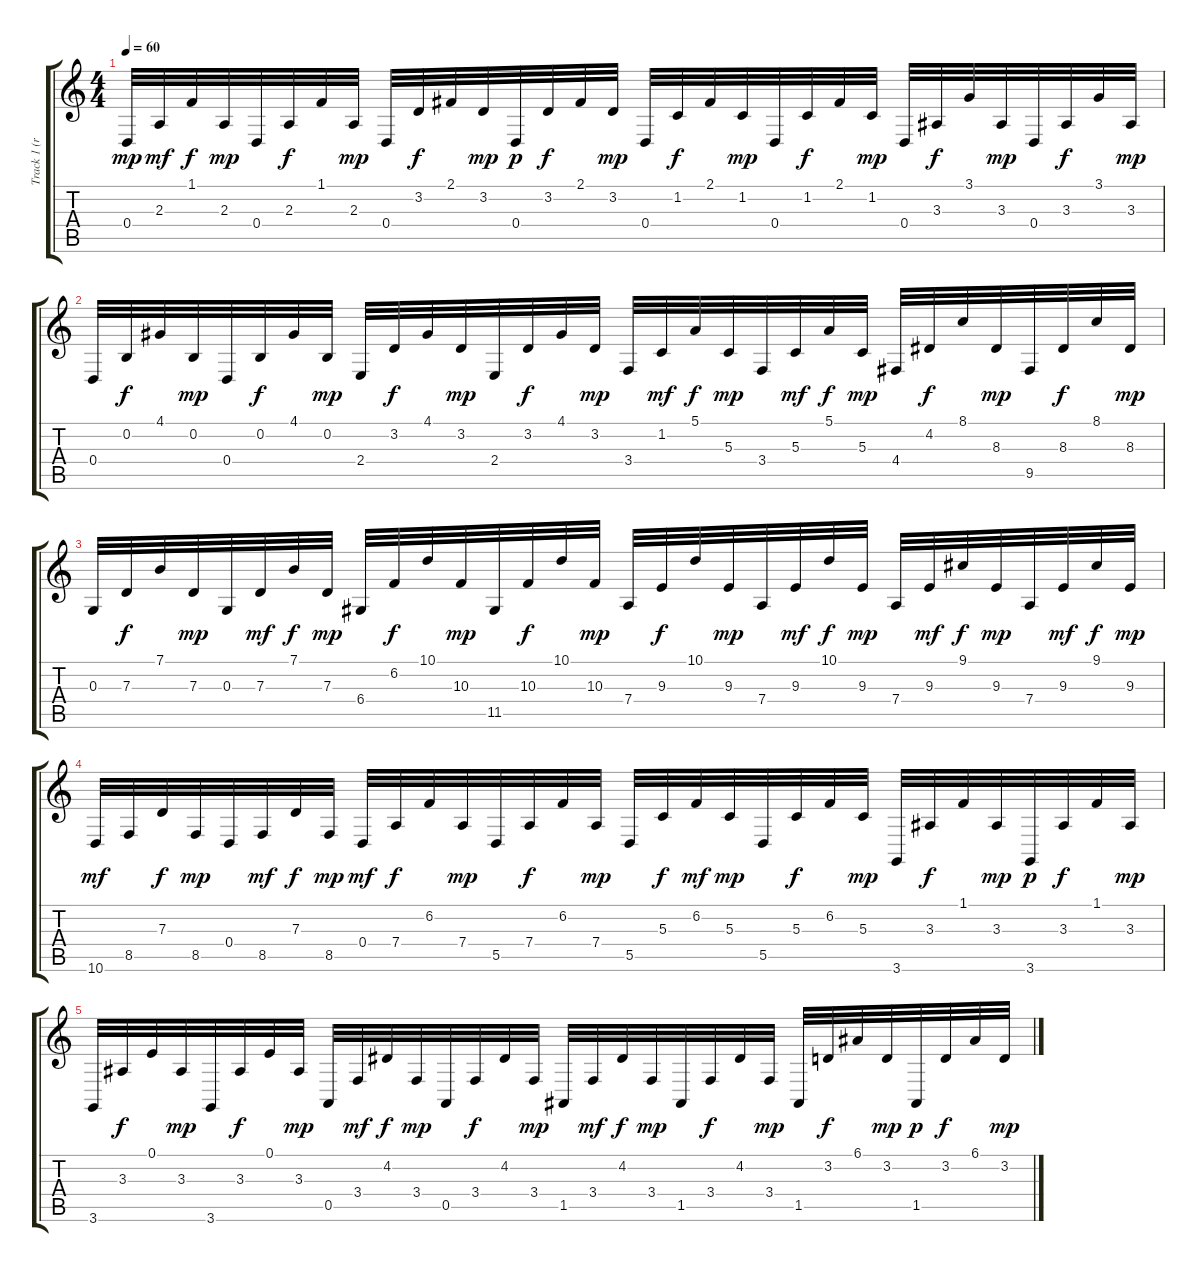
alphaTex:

\track ("Track 1 (read)" "Track 1 (r") {instrument violin}
\staff {score tabs}
\tuning (E4 B3 G3 D3 A2 E2) {hide}
\ts (4 4)
\tempo 60
\clef g2
\ks c
0.4.32{dy mp} 2.3.32{dy mf} 1.1.32{dy f} 2.3.32{dy mp} 0.4.32 2.3.32{dy f} 1.1.32 2.3.32{dy mp} 0.4.32 3.2.32{dy f} 2.1.32 3.2.32{dy mp} 0.4.32{dy p} 3.2.32{dy f} 2.1.32 3.2.32{dy mp} 0.4.32 1.2.32{dy f} 2.1.32 1.2.32{dy mp} 0.4.32 1.2.32{dy f} 2.1.32 1.2.32{dy mp} 0.4.32 3.3.32{dy f} 3.1.32 3.3.32{dy mp} 0.4.32 3.3.32{dy f} 3.1.32 3.3.32{dy mp} |
0.4.32 0.2.32{dy f} 4.1.32 0.2.32{dy mp} 0.4.32 0.2.32{dy f} 4.1.32 0.2.32{dy mp} 2.4.32 3.2.32{dy f} 4.1.32 3.2.32{dy mp} 2.4.32 3.2.32{dy f} 4.1.32 3.2.32{dy mp} 3.4.32 1.2.32{dy mf} 5.1.32{dy f} 5.3.32{dy mp} 3.4.32 5.3.32{dy mf} 5.1.32{dy f} 5.3.32{dy mp} 4.4.32 4.2.32{dy f} 8.1.32 8.3.32{dy mp} 9.5.32 8.3.32{dy f} 8.1.32 8.3.32{dy mp} |
0.3.32 7.3.32{dy f} 7.1.32 7.3.32{dy mp} 0.3.32 7.3.32{dy mf} 7.1.32{dy f} 7.3.32{dy mp} 6.4.32 6.2.32{dy f} 10.1.32 10.3.32{dy mp} 11.5.32 10.3.32{dy f} 10.1.32 10.3.32{dy mp} 7.4.32 9.3.32{dy f} 10.1.32 9.3.32{dy mp} 7.4.32 9.3.32{dy mf} 10.1.32{dy f} 9.3.32{dy mp} 7.4.32 9.3.32{dy mf} 9.1.32{dy f} 9.3.32{dy mp} 7.4.32 9.3.32{dy mf} 9.1.32{dy f} 9.3.32{dy mp} |
10.6.32{dy mf} 8.5.32 7.3.32{dy f} 8.5.32{dy mp} 0.4.32 8.5.32{dy mf} 7.3.32{dy f} 8.5.32{dy mp} 0.4.32{dy mf} 7.4.32{dy f} 6.2.32 7.4.32{dy mp} 5.5.32 7.4.32{dy f} 6.2.32 7.4.32{dy mp} 5.5.32 5.3.32{dy f} 6.2.32{dy mf} 5.3.32{dy mp} 5.5.32 5.3.32{dy f} 6.2.32 5.3.32{dy mp} 3.6.32 3.3.32{dy f} 1.1.32 3.3.32{dy mp} 3.6.32{dy p} 3.3.32{dy f} 1.1.32 3.3.32{dy mp} |
3.6.32 3.3.32{dy f} 0.1.32 3.3.32{dy mp} 3.6.32 3.3.32{dy f} 0.1.32 3.3.32{dy mp} 0.5.32 3.4.32{dy mf} 4.2.32{dy f} 3.4.32{dy mp} 0.5.32 3.4.32{dy f} 4.2.32 3.4.32{dy mp} 1.5.32 3.4.32{dy mf} 4.2.32{dy f} 3.4.32{dy mp} 1.5.32 3.4.32{dy f} 4.2.32 3.4.32{dy mp} 1.5.32 3.2.32{dy f} 6.1.32 3.2.32{dy mp} 1.5.32{dy p} 3.2.32{dy f} 6.1.32 3.2.32{dy mp}
